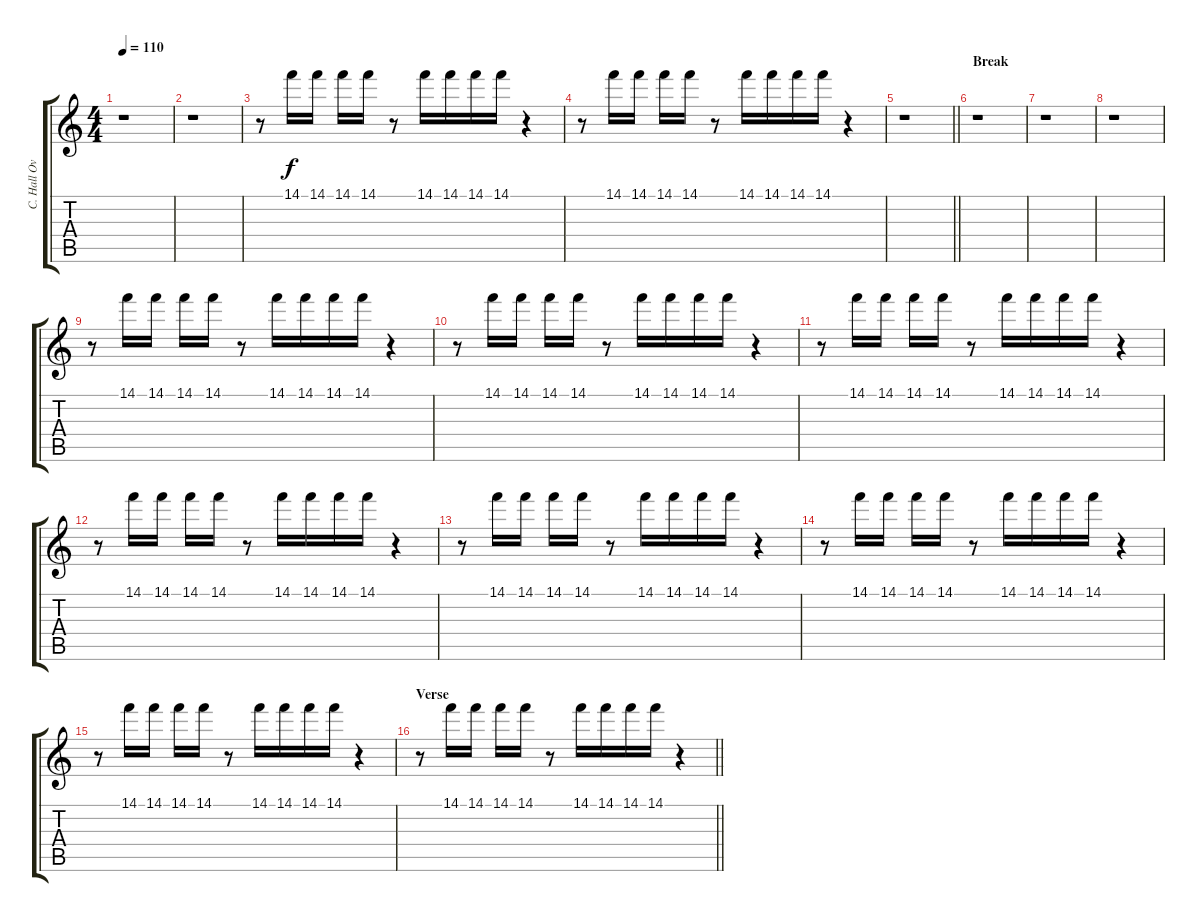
\track ("C. Hall Overdub" "C. Hall Ov") {instrument distortionguitar}
\staff {score tabs}
\tuning (Eb4 Bb3 Gb3 Db3 Ab2 Eb2) {hide}
\ts (4 4)
\tempo 110
\clef g2
\ks c
r.1{dy f} |
r.1 |
r.8 14.1.16 14.1.16 14.1.16 14.1.16 r.8 14.1.16 14.1.16 14.1.16 14.1.16 r.4 |
r.8 14.1.16 14.1.16 14.1.16 14.1.16 r.8 14.1.16 14.1.16 14.1.16 14.1.16 r.4 |
\barLineRight lightlight
r.1 |
\section ("" "Break")
r.1 |
r.1 |
r.1 |
r.8 14.1.16 14.1.16 14.1.16 14.1.16 r.8 14.1.16 14.1.16 14.1.16 14.1.16 r.4 |
r.8 14.1.16 14.1.16 14.1.16 14.1.16 r.8 14.1.16 14.1.16 14.1.16 14.1.16 r.4 |
r.8 14.1.16 14.1.16 14.1.16 14.1.16 r.8 14.1.16 14.1.16 14.1.16 14.1.16 r.4 |
r.8 14.1.16 14.1.16 14.1.16 14.1.16 r.8 14.1.16 14.1.16 14.1.16 14.1.16 r.4 |
r.8 14.1.16 14.1.16 14.1.16 14.1.16 r.8 14.1.16 14.1.16 14.1.16 14.1.16 r.4 |
r.8 14.1.16 14.1.16 14.1.16 14.1.16 r.8 14.1.16 14.1.16 14.1.16 14.1.16 r.4 |
r.8 14.1.16 14.1.16 14.1.16 14.1.16 r.8 14.1.16 14.1.16 14.1.16 14.1.16 r.4 |
\section ("" "Verse")
\barLineRight lightlight
r.8 14.1.16 14.1.16 14.1.16 14.1.16 r.8 14.1.16 14.1.16 14.1.16 14.1.16 r.4
